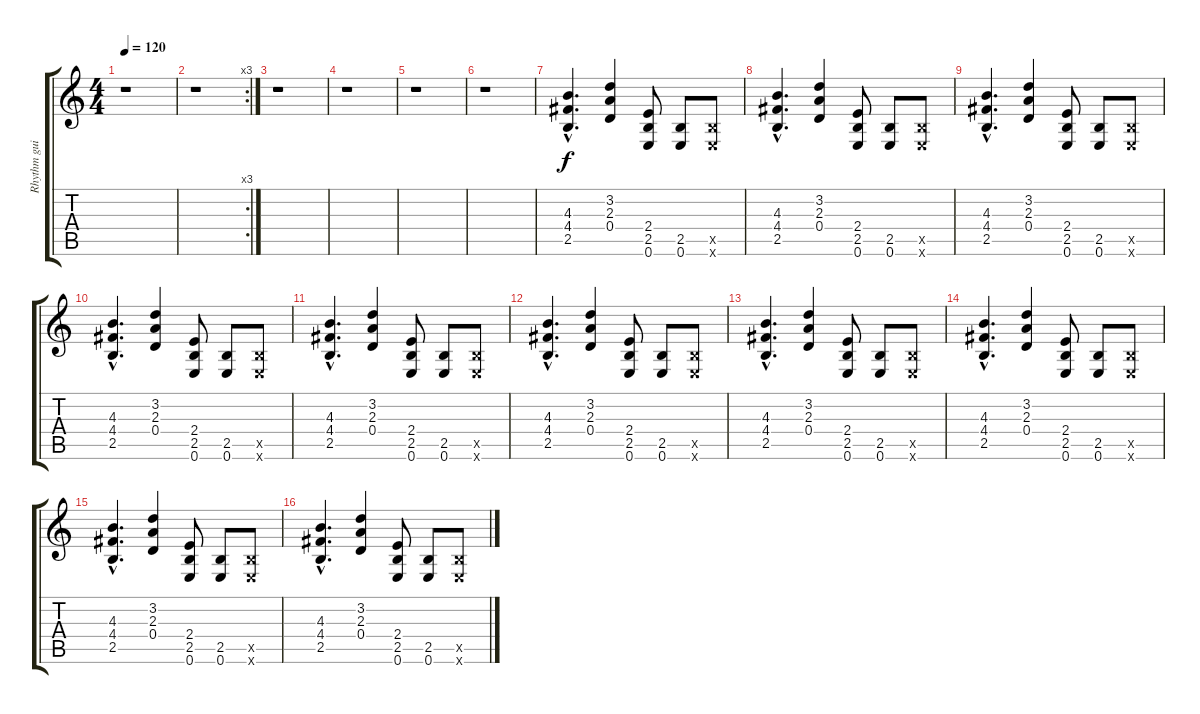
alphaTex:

\track ("Rhythm guitar" "Rhythm gui") {instrument overdrivenguitar}
\staff {score tabs}
\tuning (E4 B3 G3 D3 A2 E2) {hide}
\ts (4 4)
\tempo 120
\clef g2
\ks c
r.1{dy f} |
\rc 3
r.1 |
r.1 |
r.1 |
r.1 |
r.1 |
(4.3{hac} 4.4{hac} 2.5{hac}).4{d} (3.2 2.3 0.4).4 (2.4 2.5 0.6).8 (2.5 0.6).8 (2.5{x} 0.6{x}).8 |
(4.3{hac} 4.4{hac} 2.5{hac}).4{d} (3.2 2.3 0.4).4 (2.4 2.5 0.6).8 (2.5 0.6).8 (2.5{x} 0.6{x}).8 |
(4.3{hac} 4.4{hac} 2.5{hac}).4{d} (3.2 2.3 0.4).4 (2.4 2.5 0.6).8 (2.5 0.6).8 (2.5{x} 0.6{x}).8 |
(4.3{hac} 4.4{hac} 2.5{hac}).4{d} (3.2 2.3 0.4).4 (2.4 2.5 0.6).8 (2.5 0.6).8 (2.5{x} 0.6{x}).8 |
(4.3{hac} 4.4{hac} 2.5{hac}).4{d} (3.2 2.3 0.4).4 (2.4 2.5 0.6).8 (2.5 0.6).8 (2.5{x} 0.6{x}).8 |
(4.3{hac} 4.4{hac} 2.5{hac}).4{d} (3.2 2.3 0.4).4 (2.4 2.5 0.6).8 (2.5 0.6).8 (2.5{x} 0.6{x}).8 |
(4.3{hac} 4.4{hac} 2.5{hac}).4{d} (3.2 2.3 0.4).4 (2.4 2.5 0.6).8 (2.5 0.6).8 (2.5{x} 0.6{x}).8 |
(4.3{hac} 4.4{hac} 2.5{hac}).4{d} (3.2 2.3 0.4).4 (2.4 2.5 0.6).8 (2.5 0.6).8 (2.5{x} 0.6{x}).8 |
(4.3{hac} 4.4{hac} 2.5{hac}).4{d} (3.2 2.3 0.4).4 (2.4 2.5 0.6).8 (2.5 0.6).8 (2.5{x} 0.6{x}).8 |
(4.3{hac} 4.4{hac} 2.5{hac}).4{d} (3.2 2.3 0.4).4 (2.4 2.5 0.6).8 (2.5 0.6).8 (2.5{x} 0.6{x}).8
